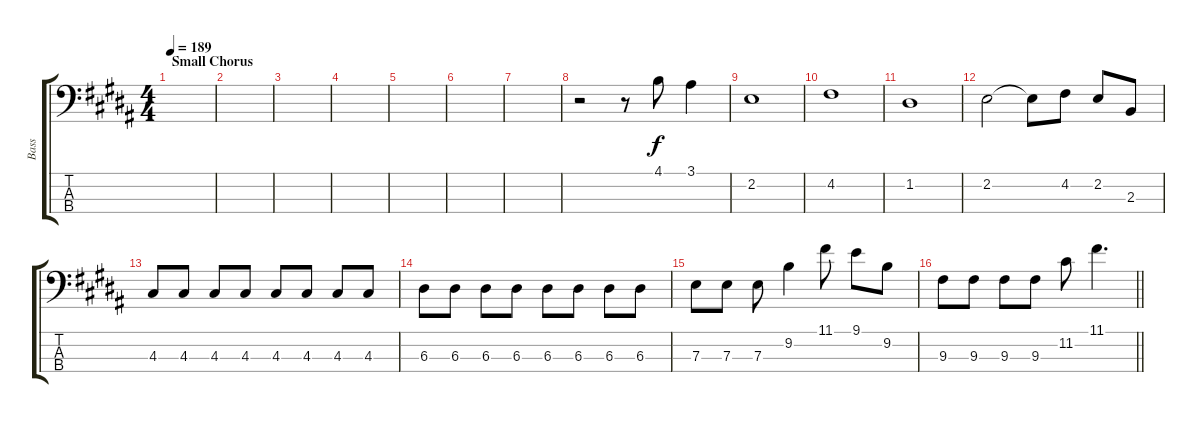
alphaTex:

\track ("Bass" "Bass") {instrument electricbasspick}
\staff {score tabs}
\tuning (G2 D2 A1 E1) {hide}
\ts (4 4)
\section ("" "Small Chorus")
\tempo 189
\clef f4
\ks b
|
|
|
|
|
|
|
r.2 r.8 4.1.8 3.1.4 |
2.2.1 |
4.2.1 |
1.2.1 |
2.2.2 2.2{t}.8 4.2.8 2.2.8 2.3.8 |
4.3.8 4.3.8 4.3.8 4.3.8 4.3.8 4.3.8 4.3.8 4.3.8 |
6.3.8 6.3.8 6.3.8 6.3.8 6.3.8 6.3.8 6.3.8 6.3.8 |
7.3.8 7.3.8 7.3.8 9.2.4 11.1.8 9.1.8 9.2.8 |
\barLineRight lightlight
9.3.8 9.3.8 9.3.8 9.3.8 11.2.8 11.1.4{d}
